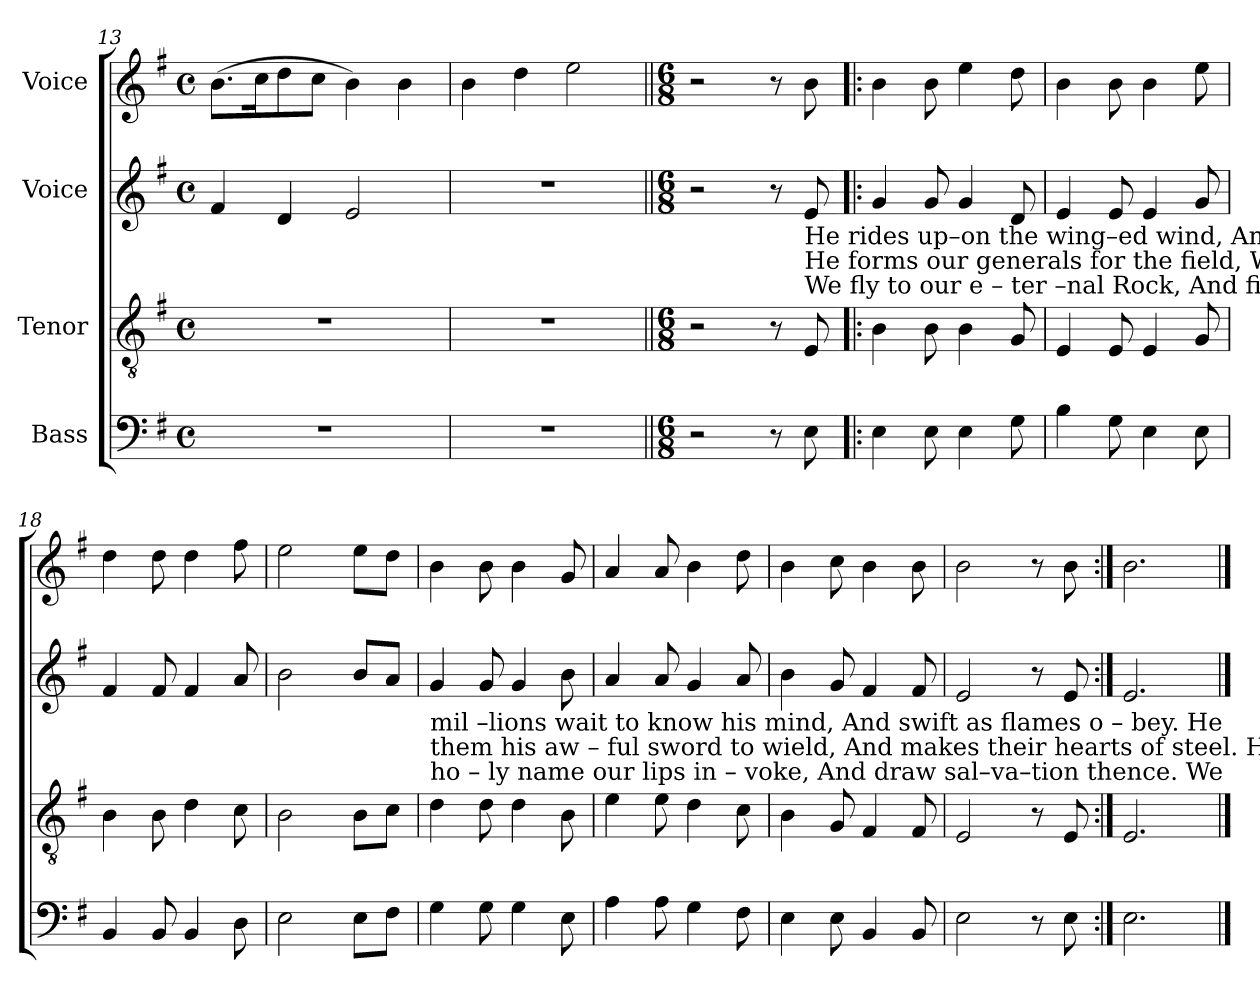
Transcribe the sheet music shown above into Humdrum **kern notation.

**kern	**kern	**kern	**kern
*part4	*part3	*part2	*part1
*staff4	*staff3	*staff2	*staff1
*I"Bass	*I"Tenor	*I"Voice	*I"Voice
*clefF4	*clefGv2	*clefG2	*clefG2
*k[f#]	*k[f#]	*k[f#]	*k[f#]
*M4/4	*M4/4	*M4/4	*M4/4
*met(c)	*met(c)	*met(c)	*met(c)
=13	=13	=13	=13
1r	1r	4f#/	(8.b\L
.	.	.	16cc\K
.	.	4d/	8dd\
.	.	.	8cc\J
.	.	2e/	4b\)
.	.	.	4b\
=14	=14	=14	=14
1r	1r	1r	4b\
.	.	.	4dd\
.	.	.	2ee\
=15||	=15||	=15||	=15||
*M6/8	*M6/8	*M6/8	*M6/8
2r	2r	2r	2r
8r	8r	8r	8r
!	!	!LO:TX:b:t=He      rides  up–on  the wing–ed wind, And an–gels  in  ar  – ray        In	!
!	!	!LO:TX:b:t=He   forms  our  generals  for  the field, With all their dreadful skill;    Gives	!
!	!	!LO:TX:b:t=We      fly     to    our  e – ter –nal  Rock, And find a sure  de –fense;     His	!
8E\	8E/	8e/	8b\
=16!|:	=16!|:	=16!|:	=16!|:
4E\	4B\	4g/	4b\
8E\	8B\	8g/	8b\
4E\	4B\	4g/	4ee\
8G\	8G/	8d/	8dd\
=17	=17	=17	=17
4B\	4E/	4e/	4b\
8G\	8E/	8e/	8b\
4E\	4E/	4e/	4b\
8E\	8G/	8g/	8ee\
=18	=18	=18	=18
4BB/	4B\	4f#/	4dd\
8BB/	8B\	8f#/	8dd\
4BB/	4d\	4f#/	4dd\
8D\	8c\	8a/	8ff#\
=19	=19	=19	=19
2E\	2B\	2b\	2ee\
8E\L	8B\L	8b/L	8ee\L
8F#\J	8c\J	8a/J	8dd\J
!!LO:LB:g=z
=20	=20	=20	=20
!	!	!LO:TX:b:t=mil  –lions  wait   to    know  his  mind,  And  swift   as   flames   o – bey.                   He	!
!	!	!LO:TX:b:t=them   his   aw – ful     sword  to   wield,  And makes their hearts of steel.                   He	!
!	!	!LO:TX:b:t=ho  –   ly   name  our    lips      in – voke,  And  draw  sal–va–tion  thence.                  We	!
4G\	4d\	4g/	4b\
8G\	8d\	8g/	8b\
4G\	4d\	4g/	4b\
8E\	8B\	8b\	8g/
=21	=21	=21	=21
4A\	4e\	4a/	4a/
8A\	8e\	8a/	8a/
4G\	4d\	4g/	4b\
8F#\	8c\	8a/	8dd\
=22	=22	=22	=22
4E\	4B\	4b\	4b\
8E\	8G/	8g/	8cc\
4BB/	4F#/	4f#/	4b\
8BB/	8F#/	8f#/	8b\
=23	=23	=23	=23
2E\	2E/	2e/	2b\
8r	8r	8r	8r
8E\	8E/	8e/	8b\
=24:|!	=24:|!	=24:|!	=24:|!
2.E\	2.E/	2.e/	2.b\
==	==	==	==
*-	*-	*-	*-
